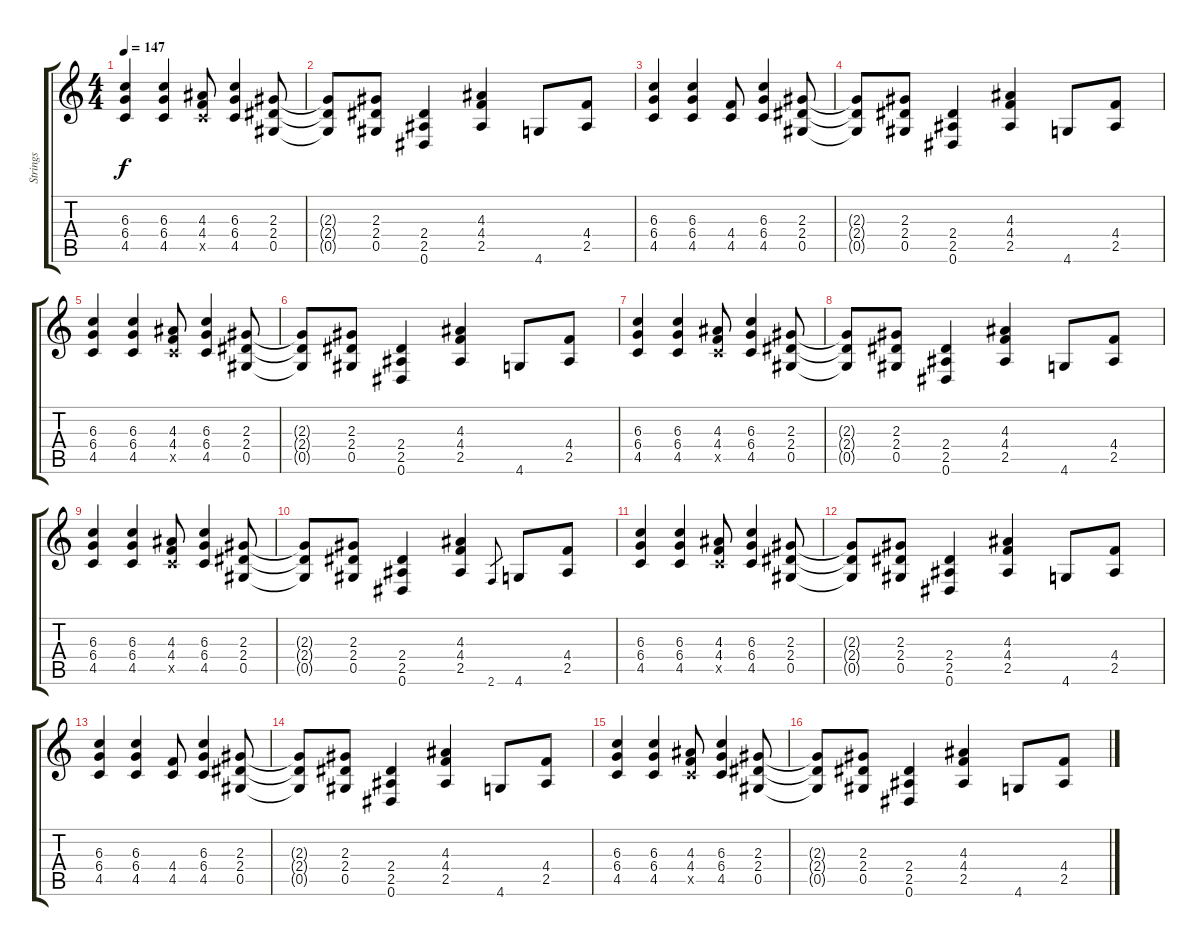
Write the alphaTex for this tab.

\track ("Strings" "Strings") {instrument overdrivenguitar}
\staff {score tabs}
\tuning (Eb4 Bb3 Gb3 Db3 Ab2 Eb2) {hide}
\ts (4 4)
\tempo 147
\clef g2
\ks c
(6.3 6.4 4.5).4{dy f} (6.3 6.4 4.5).4 (4.3 4.4 4.5{x}).8 (6.3 6.4 4.5).4 (2.3 2.4 0.5).8 |
(2.3{t} 2.4{t} 0.5{t}).8 (2.3 2.4 0.5).8 (2.4 2.5 0.6).4 (4.3 4.4 2.5).4 4.6.8 (4.4 2.5).8 |
(6.3 6.4 4.5).4 (6.3 6.4 4.5).4 (4.4 4.5).8 (6.3 6.4 4.5).4 (2.3 2.4 0.5).8 |
(2.3{t} 2.4{t} 0.5{t}).8 (2.3 2.4 0.5).8 (2.4 2.5 0.6).4 (4.3 4.4 2.5).4 4.6.8 (4.4 2.5).8 |
(6.3 6.4 4.5).4 (6.3 6.4 4.5).4 (4.3 4.4 4.5{x}).8 (6.3 6.4 4.5).4 (2.3 2.4 0.5).8 |
(2.3{t} 2.4{t} 0.5{t}).8 (2.3 2.4 0.5).8 (2.4 2.5 0.6).4 (4.3 4.4 2.5).4 4.6.8 (4.4 2.5).8 |
(6.3 6.4 4.5).4 (6.3 6.4 4.5).4 (4.3 4.4 4.5{x}).8 (6.3 6.4 4.5).4 (2.3 2.4 0.5).8 |
(2.3{t} 2.4{t} 0.5{t}).8 (2.3 2.4 0.5).8 (2.4 2.5 0.6).4 (4.3 4.4 2.5).4 4.6.8 (4.4 2.5).8 |
(6.3 6.4 4.5).4 (6.3 6.4 4.5).4 (4.3 4.4 4.5{x}).8 (6.3 6.4 4.5).4 (2.3 2.4 0.5).8 |
(2.3{t} 2.4{t} 0.5{t}).8 (2.3 2.4 0.5).8 (2.4 2.5 0.6).4 (4.3 4.4 2.5).4 2.6.8{gr} 4.6.8 (4.4 2.5).8 |
(6.3 6.4 4.5).4 (6.3 6.4 4.5).4 (4.3 4.4 4.5{x}).8 (6.3 6.4 4.5).4 (2.3 2.4 0.5).8 |
(2.3{t} 2.4{t} 0.5{t}).8 (2.3 2.4 0.5).8 (2.4 2.5 0.6).4 (4.3 4.4 2.5).4 4.6.8 (4.4 2.5).8 |
(6.3 6.4 4.5).4 (6.3 6.4 4.5).4 (4.4 4.5).8 (6.3 6.4 4.5).4 (2.3 2.4 0.5).8 |
(2.3{t} 2.4{t} 0.5{t}).8 (2.3 2.4 0.5).8 (2.4 2.5 0.6).4 (4.3 4.4 2.5).4 4.6.8 (4.4 2.5).8 |
(6.3 6.4 4.5).4 (6.3 6.4 4.5).4 (4.3 4.4 4.5{x}).8 (6.3 6.4 4.5).4 (2.3 2.4 0.5).8 |
(2.3{t} 2.4{t} 0.5{t}).8 (2.3 2.4 0.5).8 (2.4 2.5 0.6).4 (4.3 4.4 2.5).4 4.6.8 (4.4 2.5).8
